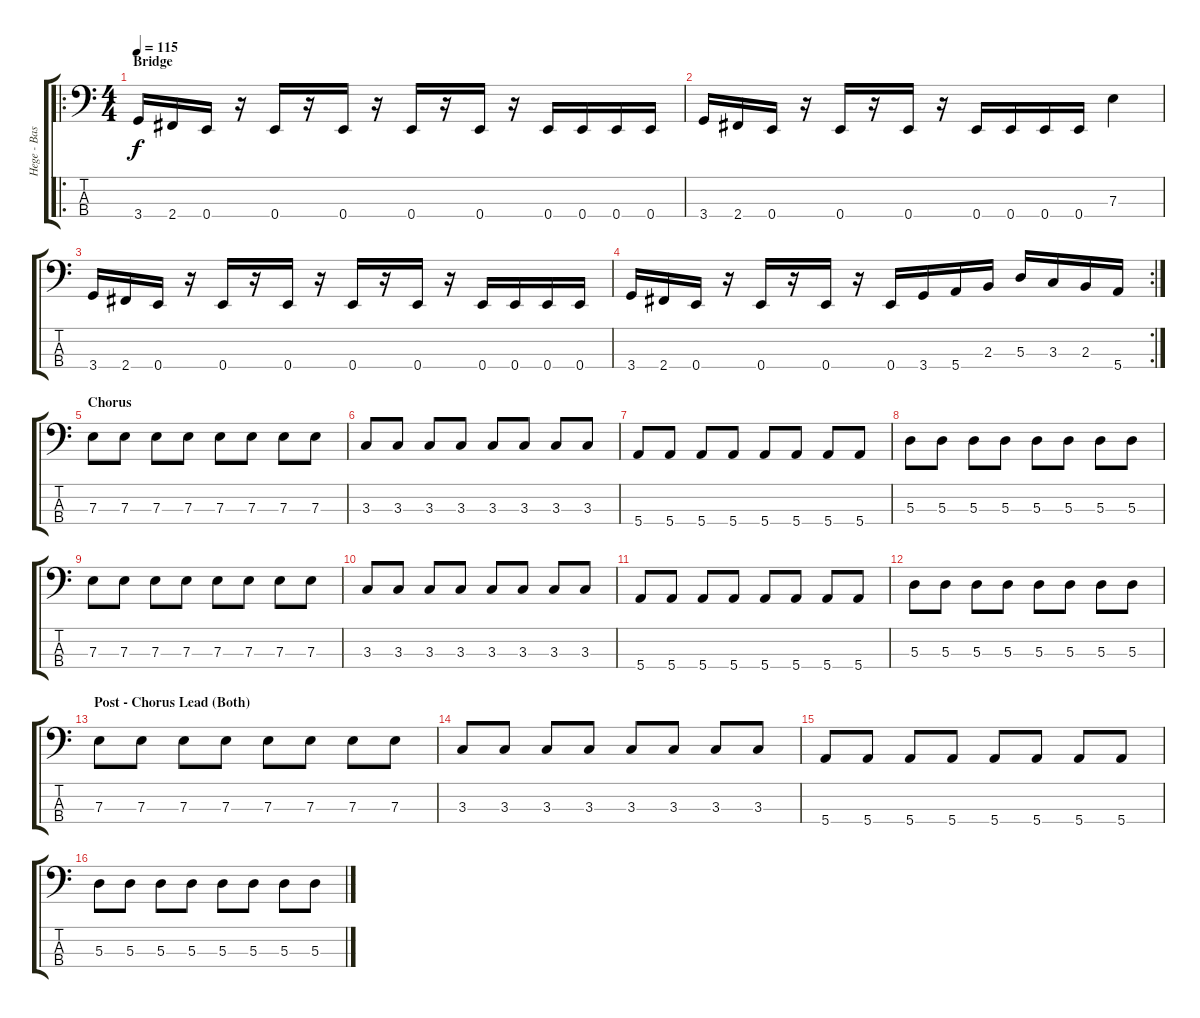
\track ("Hege - Bass" "Hege - Bas") {instrument electricbassfinger}
\staff {score tabs}
\tuning (G2 D2 A1 E1) {hide}
\ro
\ts (4 4)
\section ("" "Bridge")
\tempo 115
\clef f4
\ks c
3.4.16{dy f} 2.4.16 0.4.16 r.16 0.4.16 r.16 0.4.16 r.16 0.4.16 r.16 0.4.16 r.16 0.4.16 0.4.16 0.4.16 0.4.16 |
3.4.16 2.4.16 0.4.16 r.16 0.4.16 r.16 0.4.16 r.16 0.4.16 0.4.16 0.4.16 0.4.16 7.3.4 |
3.4.16 2.4.16 0.4.16 r.16 0.4.16 r.16 0.4.16 r.16 0.4.16 r.16 0.4.16 r.16 0.4.16 0.4.16 0.4.16 0.4.16 |
\rc 2
3.4.16 2.4.16 0.4.16 r.16 0.4.16 r.16 0.4.16 r.16 0.4.16 3.4.16 5.4.16 2.3.16 5.3.16 3.3.16 2.3.16 5.4.16 |
\section ("" "Chorus")
7.3.8 7.3.8 7.3.8 7.3.8 7.3.8 7.3.8 7.3.8 7.3.8 |
3.3.8 3.3.8 3.3.8 3.3.8 3.3.8 3.3.8 3.3.8 3.3.8 |
5.4.8 5.4.8 5.4.8 5.4.8 5.4.8 5.4.8 5.4.8 5.4.8 |
5.3.8 5.3.8 5.3.8 5.3.8 5.3.8 5.3.8 5.3.8 5.3.8 |
7.3.8 7.3.8 7.3.8 7.3.8 7.3.8 7.3.8 7.3.8 7.3.8 |
3.3.8 3.3.8 3.3.8 3.3.8 3.3.8 3.3.8 3.3.8 3.3.8 |
5.4.8 5.4.8 5.4.8 5.4.8 5.4.8 5.4.8 5.4.8 5.4.8 |
5.3.8 5.3.8 5.3.8 5.3.8 5.3.8 5.3.8 5.3.8 5.3.8 |
\section ("" "Post - Chorus Lead (Both)")
7.3.8 7.3.8 7.3.8 7.3.8 7.3.8 7.3.8 7.3.8 7.3.8 |
3.3.8 3.3.8 3.3.8 3.3.8 3.3.8 3.3.8 3.3.8 3.3.8 |
5.4.8 5.4.8 5.4.8 5.4.8 5.4.8 5.4.8 5.4.8 5.4.8 |
5.3.8 5.3.8 5.3.8 5.3.8 5.3.8 5.3.8 5.3.8 5.3.8
